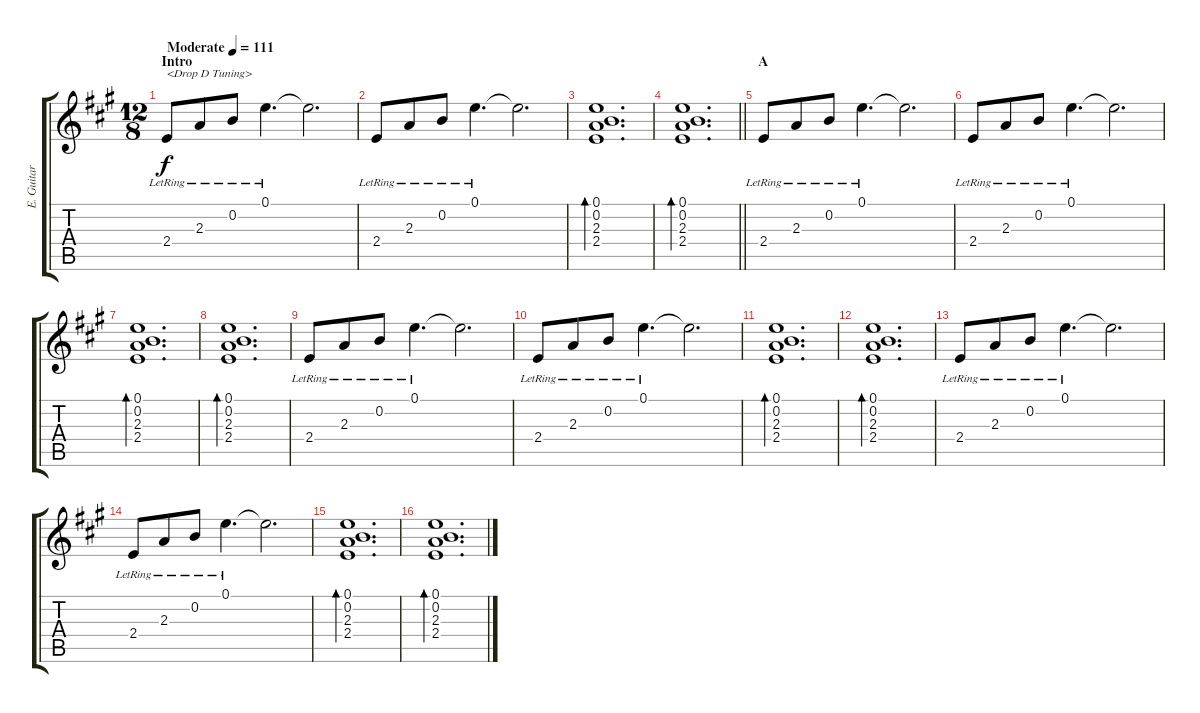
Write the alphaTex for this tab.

\track ("E. Guitar I" "E. Guitar ") {instrument electricguitarclean}
\staff {score tabs}
\tuning (E4 B3 G3 D3 A2 D2) {hide}
\ts (12 8)
\section ("" "Intro")
\tempo (111 "Moderate")
\clef g2
\ks a
2.4{lr}.8{txt "<Drop D Tuning>" dy f instrument electricguitarclean} 2.3{lr}.8 0.2{lr}.8 0.1{lr}.4{d} 0.1{t}.2{d} |
2.4{lr}.8 2.3{lr}.8 0.2{lr}.8 0.1{lr}.4{d} 0.1{t}.2{d} |
(0.1 0.2 2.3 2.4).1{d bd 120} |
\barLineRight lightlight
(0.1 0.2 2.3 2.4).1{d bd 120} |
\section ("" "A")
2.4{lr}.8 2.3{lr}.8 0.2{lr}.8 0.1{lr}.4{d} 0.1{t}.2{d} |
2.4{lr}.8 2.3{lr}.8 0.2{lr}.8 0.1{lr}.4{d} 0.1{t}.2{d} |
(0.1 0.2 2.3 2.4).1{d bd 120} |
(0.1 0.2 2.3 2.4).1{d bd 120} |
2.4{lr}.8 2.3{lr}.8 0.2{lr}.8 0.1{lr}.4{d} 0.1{t}.2{d} |
2.4{lr}.8 2.3{lr}.8 0.2{lr}.8 0.1{lr}.4{d} 0.1{t}.2{d} |
(0.1 0.2 2.3 2.4).1{d bd 120} |
(0.1 0.2 2.3 2.4).1{d bd 120} |
2.4{lr}.8 2.3{lr}.8 0.2{lr}.8 0.1{lr}.4{d} 0.1{t}.2{d} |
2.4{lr}.8 2.3{lr}.8 0.2{lr}.8 0.1{lr}.4{d} 0.1{t}.2{d} |
(0.1 0.2 2.3 2.4).1{d bd 120} |
(0.1 0.2 2.3 2.4).1{d bd 120}
